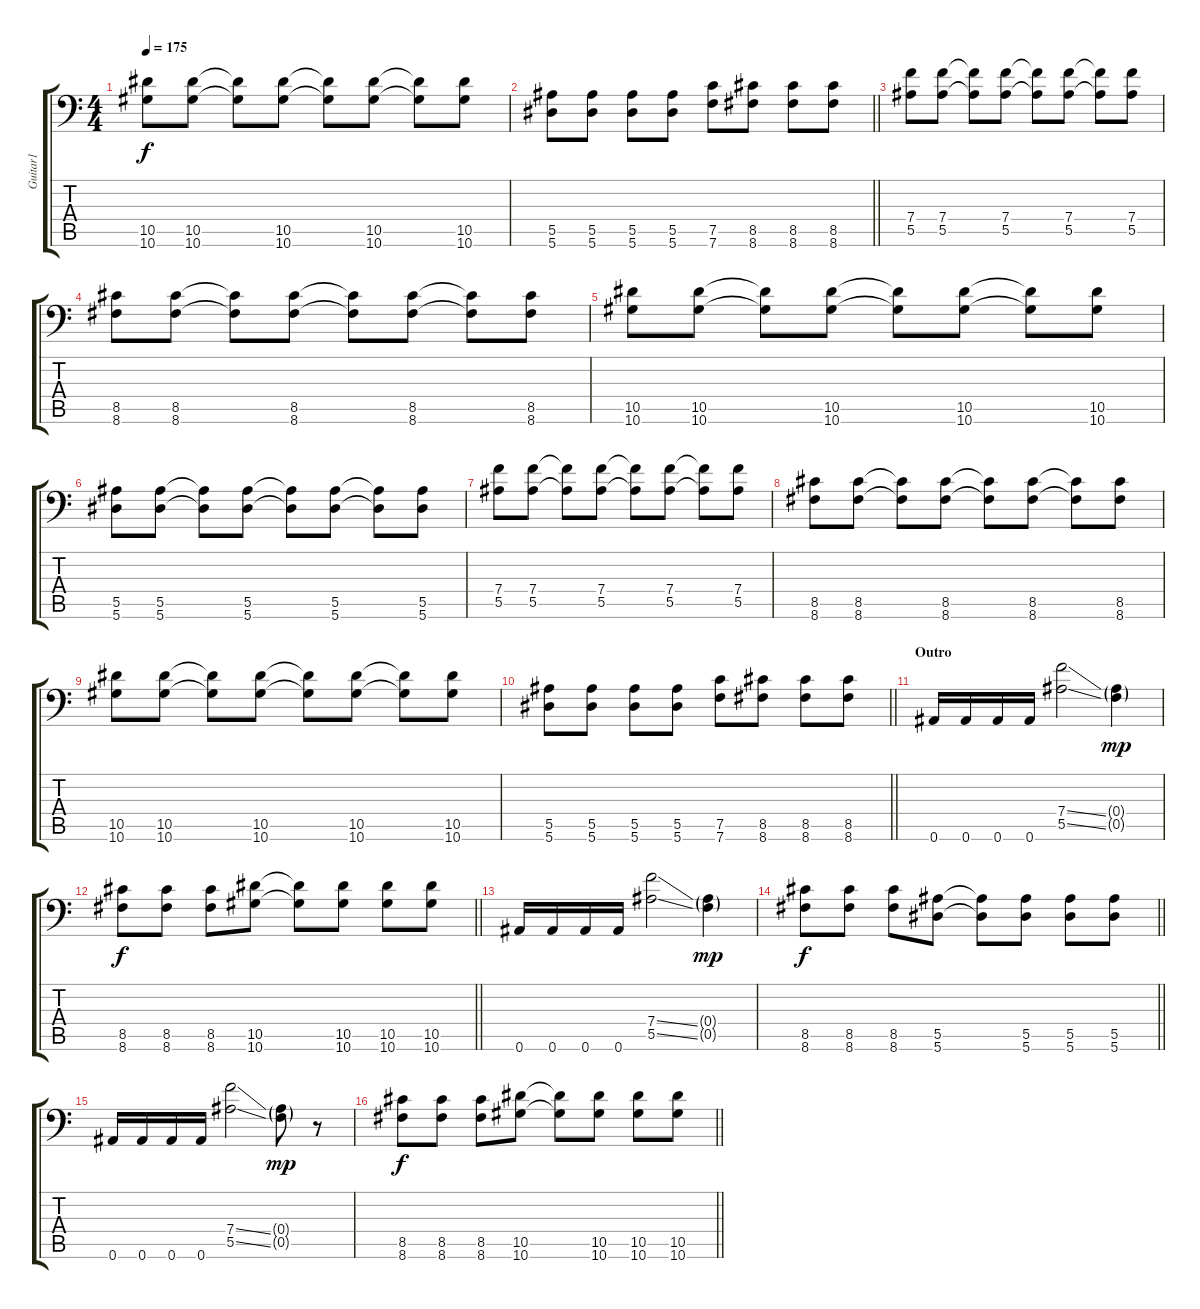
\track ("Guitar1" "Guitar1") {instrument distortionguitar}
\staff {score tabs}
\tuning (C4 G3 Eb3 Bb2 F2 Bb1) {hide}
\ts (4 4)
\tempo 175
\clef f4
\ks c
(10.5 10.6).8{dy f} (10.5 10.6).8 (10.5{t} 10.6{t}).8 (10.5 10.6).8 (10.5{t} 10.6{t}).8 (10.5 10.6).8 (10.5{t} 10.6{t}).8 (10.5 10.6).8 |
\barLineRight lightlight
(5.5 5.6).8 (5.5 5.6).8 (5.5 5.6).8 (5.5 5.6).8 (7.5 7.6).8 (8.5 8.6).8 (8.5 8.6).8 (8.5 8.6).8 |
(7.4 5.5).8 (7.4 5.5).8 (7.4{t} 5.5{t}).8 (7.4 5.5).8 (7.4{t} 5.5{t}).8 (7.4 5.5).8 (7.4{t} 5.5{t}).8 (7.4 5.5).8 |
(8.5 8.6).8 (8.5 8.6).8 (8.5{t} 8.6{t}).8 (8.5 8.6).8 (8.5{t} 8.6{t}).8 (8.5 8.6).8 (8.5{t} 8.6{t}).8 (8.5 8.6).8 |
(10.5 10.6).8 (10.5 10.6).8 (10.5{t} 10.6{t}).8 (10.5 10.6).8 (10.5{t} 10.6{t}).8 (10.5 10.6).8 (10.5{t} 10.6{t}).8 (10.5 10.6).8 |
(5.5 5.6).8 (5.5 5.6).8 (5.5{t} 5.6{t}).8 (5.5 5.6).8 (5.5{t} 5.6{t}).8 (5.5 5.6).8 (5.5{t} 5.6{t}).8 (5.5 5.6).8 |
(7.4 5.5).8 (7.4 5.5).8 (7.4{t} 5.5{t}).8 (7.4 5.5).8 (7.4{t} 5.5{t}).8 (7.4 5.5).8 (7.4{t} 5.5{t}).8 (7.4 5.5).8 |
(8.5 8.6).8 (8.5 8.6).8 (8.5{t} 8.6{t}).8 (8.5 8.6).8 (8.5{t} 8.6{t}).8 (8.5 8.6).8 (8.5{t} 8.6{t}).8 (8.5 8.6).8 |
(10.5 10.6).8 (10.5 10.6).8 (10.5{t} 10.6{t}).8 (10.5 10.6).8 (10.5{t} 10.6{t}).8 (10.5 10.6).8 (10.5{t} 10.6{t}).8 (10.5 10.6).8 |
\barLineRight lightlight
(5.5 5.6).8 (5.5 5.6).8 (5.5 5.6).8 (5.5 5.6).8 (7.5 7.6).8 (8.5 8.6).8 (8.5 8.6).8 (8.5 8.6).8 |
\section ("" "Outro")
0.6.16 0.6.16 0.6.16 0.6.16 (7.4{ss} 5.5{ss}).2 (0.4{g} 0.5{g}).4{dy mp} |
\barLineRight lightlight
(8.5 8.6).8{dy f} (8.5 8.6).8 (8.5 8.6).8 (10.5 10.6).8 (10.5{t} 10.6{t}).8 (10.5 10.6).8 (10.5 10.6).8 (10.5 10.6).8 |
0.6.16 0.6.16 0.6.16 0.6.16 (7.4{ss} 5.5{ss}).2 (0.4{g} 0.5{g}).4{dy mp} |
\barLineRight lightlight
(8.5 8.6).8{dy f} (8.5 8.6).8 (8.5 8.6).8 (5.5 5.6).8 (5.5{t} 5.6{t}).8 (5.5 5.6).8 (5.5 5.6).8 (5.5 5.6).8 |
0.6.16 0.6.16 0.6.16 0.6.16 (7.4{ss} 5.5{ss}).2 (0.4{g} 0.5{g}).8{dy mp} r.8 |
\barLineRight lightlight
(8.5 8.6).8{dy f} (8.5 8.6).8 (8.5 8.6).8 (10.5 10.6).8 (10.5{t} 10.6{t}).8 (10.5 10.6).8 (10.5 10.6).8 (10.5 10.6).8
